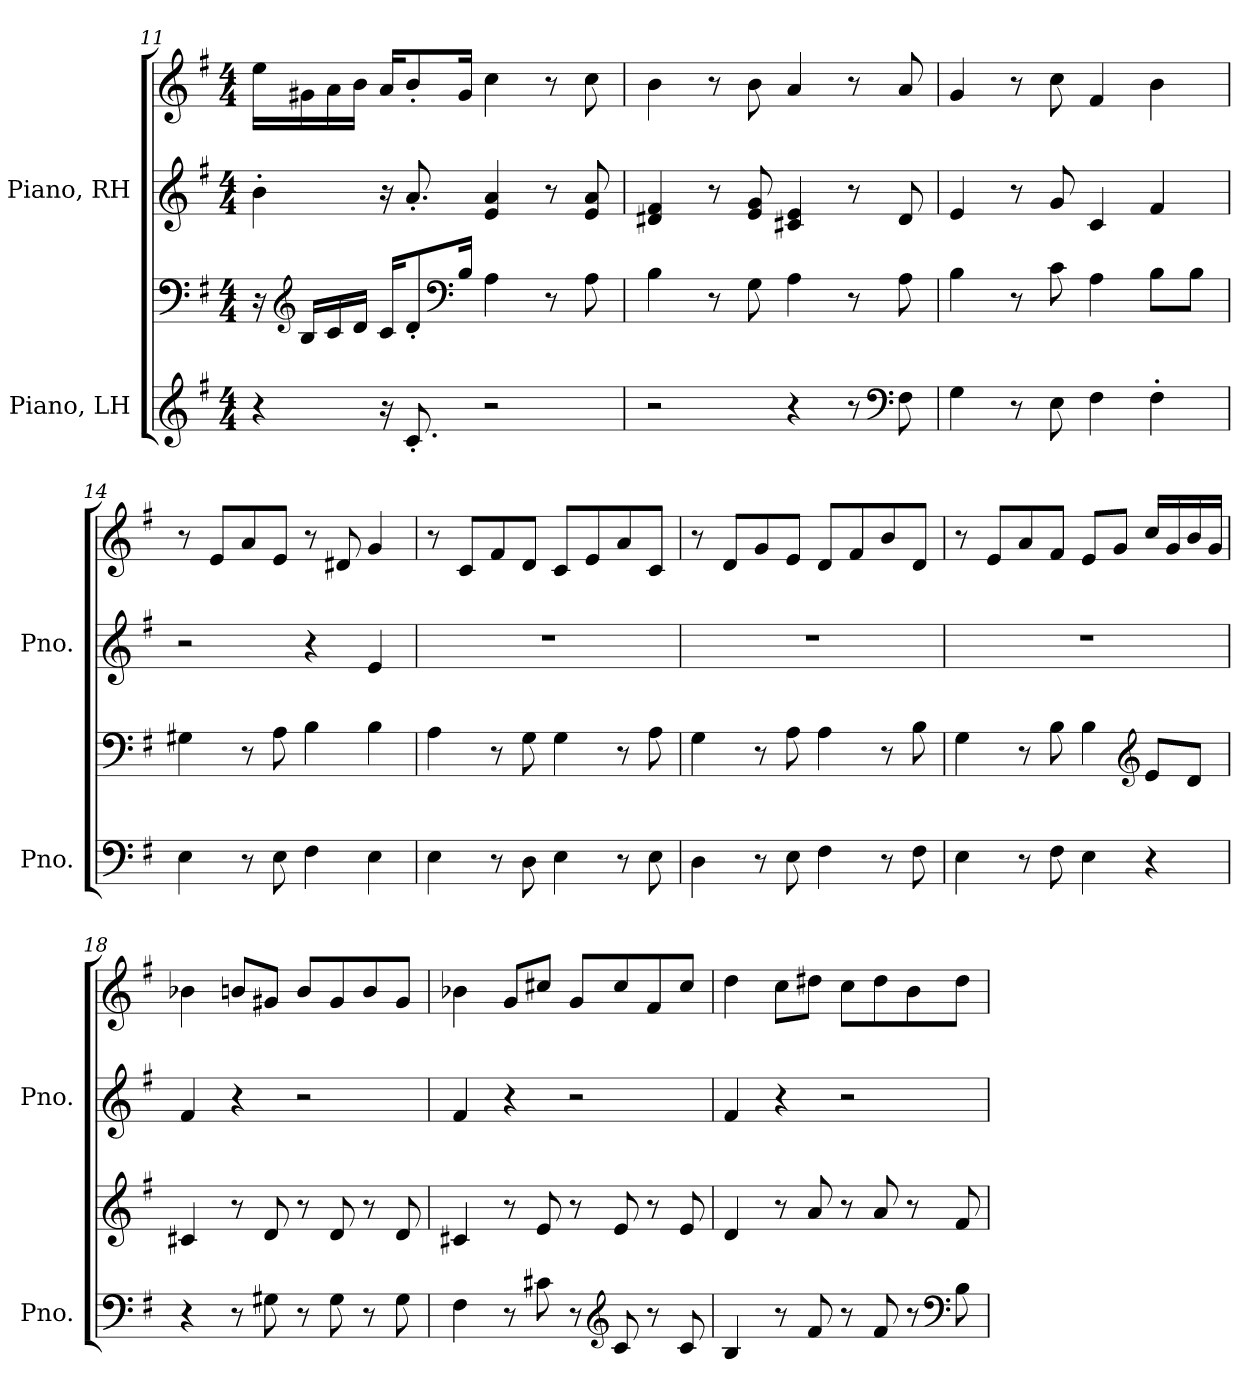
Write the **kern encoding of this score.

**kern	**kern	**kern	**kern
*part2	*part2	*part1	*part1
*staff4	*staff3	*staff2	*staff1
*I"Piano, LH	*	*I"Piano, RH	*
*I'Pno.	*	*I'Pno.	*
!!LO:LB:g=z
*clefG2	*clefF4	*clefG2	*clefG2
*k[f#]	*k[f#]	*k[f#]	*k[f#]
*M4/4	*M4/4	*M4/4	*M4/4
=11	=11	=11	=11
4r	16r	4b'\	16ee\LL
*	*clefG2	*	*
.	16B/LL	.	16g#X\
.	16c/	.	16a\
.	16d/JJ	.	16b\JJ
16r	16c/KL	16r	16a/KL
8.c'/	8d'/	8.a'/	8b'/
*	*clefF4	*	*
.	16B/Jk	.	16g#/Jk
2r	4A\	4e/ 4a/	4cc\
.	8r	8r	8r
.	8A\	8e/ 8a/	8cc\
=12	=12	=12	=12
2r	4B\	4d#X/ 4f#/	4b\
.	8r	8r	8r
.	8G\	8e/ 8g/	8b\
4r	4A\	4c#X/ 4e/	4a/
8r	8r	8r	8r
*clefF4	*	*	*
8F#\	8A\	8d#/	8a/
=13	=13	=13	=13
4G\	4B\	4e/	4g/
8r	8r	8r	8r
8E\	8c\	8g/	8cc\
4F#\	4A\	4c/	4f#/
4F#'\	8B\L	4f#/	4b\
.	8B\J	.	.
=14	=14	=14	=14
4E\	4G#X\	2r	8r
.	.	.	8e/L
8r	8r	.	8a/
8E\	8A\	.	8e/J
4F#\	4B\	4r	8r
.	.	.	8d#X/
4E\	4B\	4e/	4g/
!!LO:LB:g=z
=15	=15	=15	=15
4E\	4A\	1r	8r
.	.	.	8c/L
8r	8r	.	8f#/
8D\	8G\	.	8d/J
4E\	4G\	.	8c/L
.	.	.	8e/
8r	8r	.	8a/
8E\	8A\	.	8c/J
=16	=16	=16	=16
4D\	4G\	1r	8r
.	.	.	8d/L
8r	8r	.	8g/
8E\	8A\	.	8e/J
4F#\	4A\	.	8d/L
.	.	.	8f#/
8r	8r	.	8b/
8F#\	8B\	.	8d/J
=17	=17	=17	=17
4E\	4G\	1r	8r
.	.	.	8e/L
8r	8r	.	8a/
8F#\	8B\	.	8f#/J
4E\	4B\	.	8e/L
.	.	.	8g/J
*	*clefG2	*	*
4r	8e/L	.	16cc/LL
.	.	.	16g/
.	8d/J	.	16b/
.	.	.	16g/JJ
=18	=18	=18	=18
4r	4c#X/	4f#/	4b-X\
8r	8r	4r	8bn/L
8G#X\	8d/	.	8g#X/J
8r	8r	2r	8b/L
8G#\	8d/	.	8g#/
8r	8r	.	8b/
8G#\	8d/	.	8g#/J
!!LO:PB:g=z
=19	=19	=19	=19
4F#\	4c#X/	4f#/	4b-X\
8r	8r	4r	8g/L
8c#X\	8e/	.	8cc#X/J
8r	8r	2r	8g/L
*clefG2	*	*	*
8c#/	8e/	.	8cc#/
8r	8r	.	8f#/
8c#/	8e/	.	8cc#/J
=20	=20	=20	=20
4B/	4d/	4f#/	4dd\
8r	8r	4r	8cc\L
8f#/	8a/	.	8dd#X\J
8r	8r	2r	8cc\L
8f#/	8a/	.	8dd#\
8r	8r	.	8b\
*clefF4	*	*	*
8B\	8f#/	.	8dd#\J
=	=	=	=
*-	*-	*-	*-
